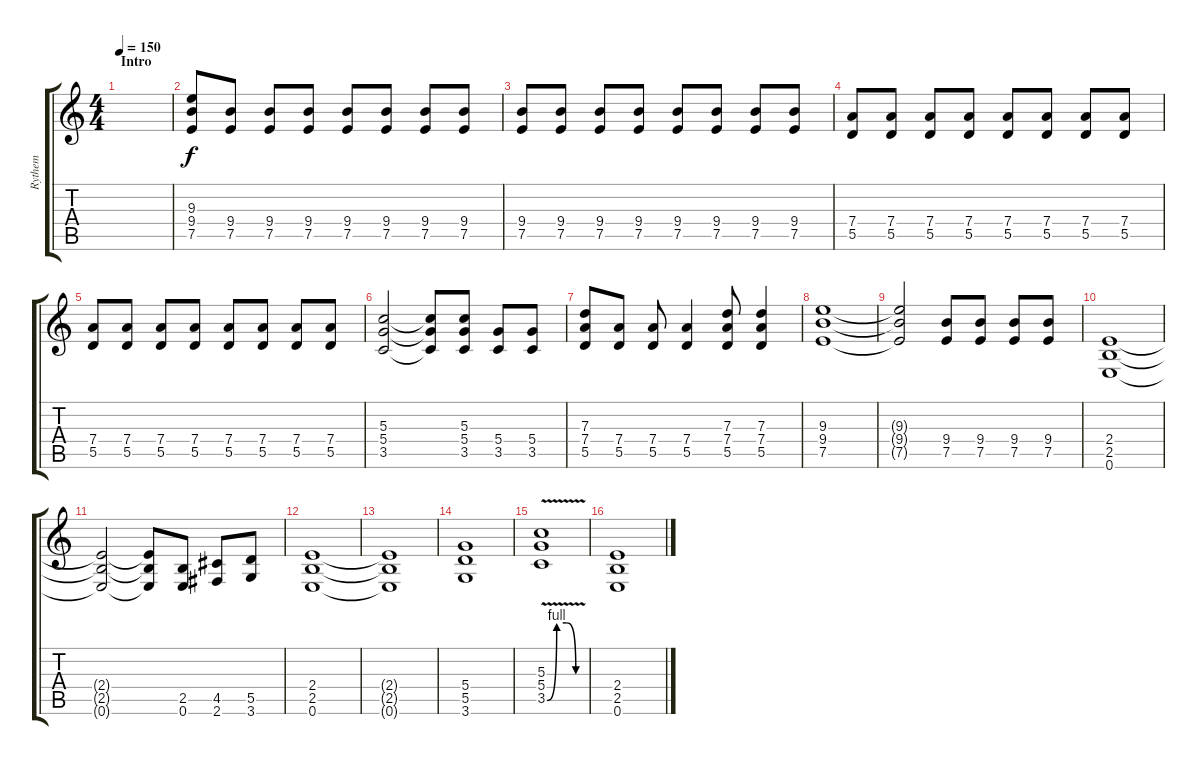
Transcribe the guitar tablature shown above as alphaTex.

\track ("Rythem" "Rythem") {instrument distortionguitar}
\staff {score tabs}
\tuning (E4 B3 G3 D3 A2 E2) {hide}
\ts (4 4)
\section ("" "Intro")
\tempo 150
\clef g2
\ks c
|
(9.3 9.4 7.5).8 (9.4 7.5).8 (9.4 7.5).8 (9.4 7.5).8 (9.4 7.5).8 (9.4 7.5).8 (9.4 7.5).8 (9.4 7.5).8 |
(9.4 7.5).8 (9.4 7.5).8 (9.4 7.5).8 (9.4 7.5).8 (9.4 7.5).8 (9.4 7.5).8 (9.4 7.5).8 (9.4 7.5).8 |
(7.4 5.5).8 (7.4 5.5).8 (7.4 5.5).8 (7.4 5.5).8 (7.4 5.5).8 (7.4 5.5).8 (7.4 5.5).8 (7.4 5.5).8 |
(7.4 5.5).8 (7.4 5.5).8 (7.4 5.5).8 (7.4 5.5).8 (7.4 5.5).8 (7.4 5.5).8 (7.4 5.5).8 (7.4 5.5).8 |
(5.3 5.4 3.5).2 (5.3{t} 5.4{t} 3.5{t}).8 (5.3 5.4 3.5).8 (5.4 3.5).8 (5.4 3.5).8 |
(7.3 7.4 5.5).8 (7.4 5.5).8 (7.4 5.5).8 (7.4 5.5).4 (7.3 7.4 5.5).8 (7.3 7.4 5.5).4 |
(9.3 9.4 7.5).1 |
(9.3{t} 9.4{t} 7.5{t}).2 (9.4 7.5).8 (9.4 7.5).8 (9.4 7.5).8 (9.4 7.5).8 |
(2.4 2.5 0.6).1 |
(2.4{t} 2.5{t} 0.6{t}).2 (2.4{t} 2.5{t} 0.6{t}).8 (2.5 0.6).8 (4.5 2.6).8 (5.5 3.6).8 |
(2.4 2.5 0.6).1 |
(2.4{t} 2.5{t} 0.6{t}).1 |
(5.4 5.5 3.6).1 |
(5.3 5.4 3.5{be (custom 0 0 15 4 30 4 45 0 60 0) v}).1 |
(2.4 2.5 0.6).1
